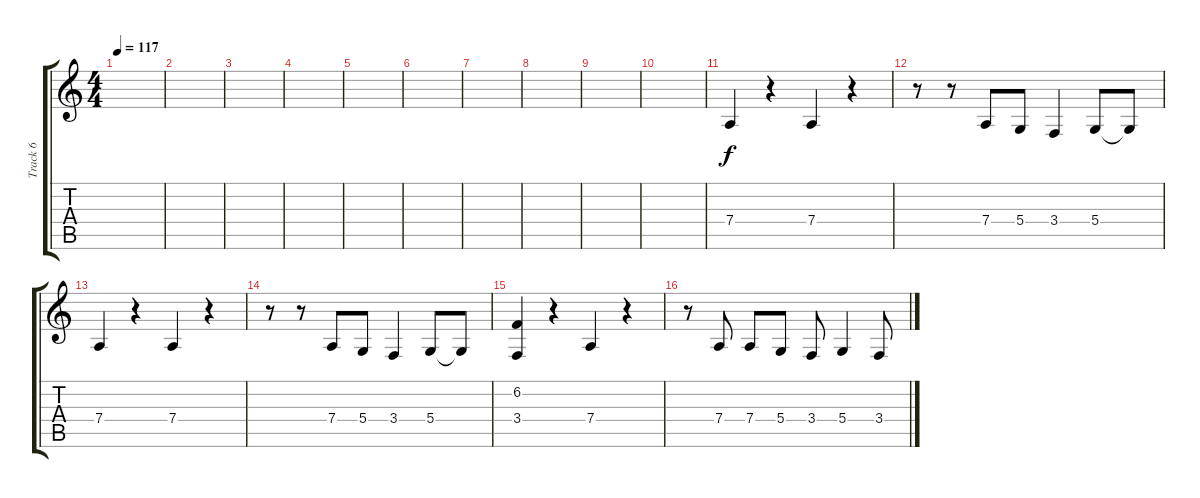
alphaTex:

\track ("Track 6" "Track 6") {instrument lead2sawtooth}
\staff {score tabs}
\tuning (E4 B3 G3 D3 A2 E2) {hide}
\ts (4 4)
\tempo 117
\clef g2
\ks c
|
|
|
|
|
|
|
|
|
|
7.4.4 r.4 7.4.4 r.4 |
r.8 r.8 7.4.8 5.4.8 3.4.4 5.4.8 5.4{t}.8 |
7.4.4 r.4 7.4.4 r.4 |
r.8 r.8 7.4.8 5.4.8 3.4.4 5.4.8 5.4{t}.8 |
(6.2 3.4).4 r.4 7.4.4 r.4 |
r.8 7.4.8 7.4.8 5.4.8 3.4.8 5.4.4 3.4.8
